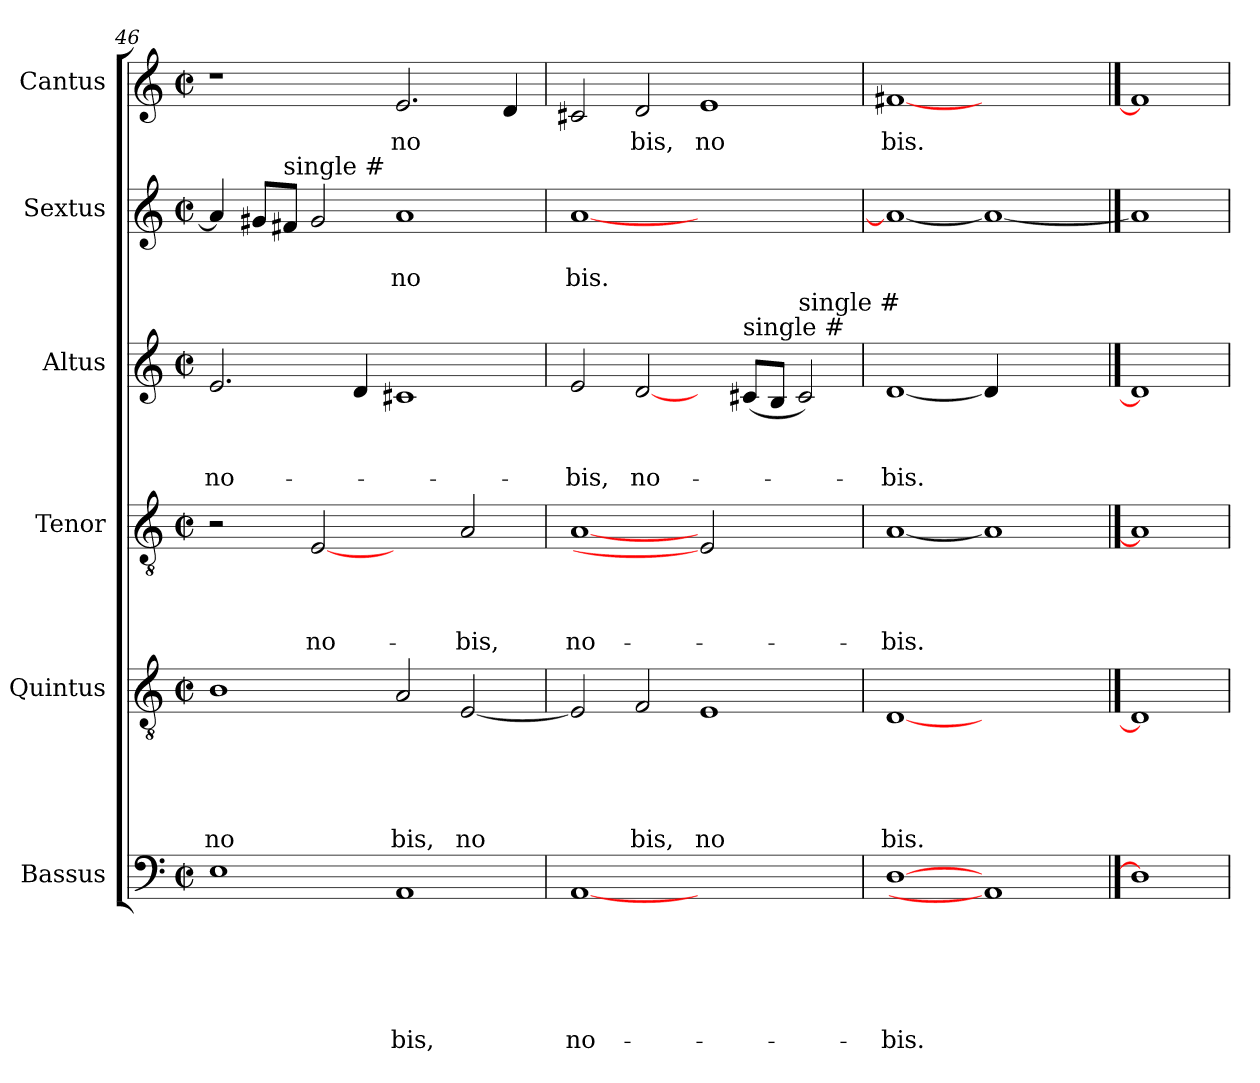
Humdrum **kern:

**kern	**text	**text	**text	**text	**text	**text	**kern	**text	**text	**text	**text	**text	**kern	**text	**text	**text	**text	**kern	**text	**text	**text	**kern	**text	**text	**kern	**text
*part6	*part6	*part6	*part6	*part6	*part6	*part6	*part5	*part5	*part5	*part5	*part5	*part5	*part4	*part4	*part4	*part4	*part4	*part3	*part3	*part3	*part3	*part2	*part2	*part2	*part1	*part1
*staff6	*staff6	*staff6	*staff6	*staff6	*staff6	*staff6	*staff5	*staff5	*staff5	*staff5	*staff5	*staff5	*staff4	*staff4	*staff4	*staff4	*staff4	*staff3	*staff3	*staff3	*staff3	*staff2	*staff2	*staff2	*staff1	*staff1
*I"Bassus	*	*	*	*	*	*	*I"Quintus	*	*	*	*	*	*I"Tenor	*	*	*	*	*I"Altus	*	*	*	*I"Sextus	*	*	*I"Cantus	*
*clefF4	*	*	*	*	*	*	*clefGv2	*	*	*	*	*	*clefGv2	*	*	*	*	*clefG2	*	*	*	*clefG2	*	*	*clefG2	*
*k[]	*	*	*	*	*	*	*k[]	*	*	*	*	*	*k[]	*	*	*	*	*k[]	*	*	*	*k[]	*	*	*k[]	*
*C:	*	*	*	*	*	*	*C:	*	*	*	*	*	*C:	*	*	*	*	*C:	*	*	*	*C:	*	*	*C:	*
*M2/2	*	*	*	*	*	*	*M2/2	*	*	*	*	*	*M2/2	*	*	*	*	*M2/2	*	*	*	*M2/2	*	*	*M2/2	*
*met(c|)	*	*	*	*	*	*	*met(c|)	*	*	*	*	*	*met(c|)	*	*	*	*	*met(c|)	*	*	*	*met(c|)	*	*	*met(c|)	*
=46	=46	=46	=46	=46	=46	=46	=46	=46	=46	=46	=46	=46	=46	=46	=46	=46	=46	=46	=46	=46	=46	=46	=46	=46	=46	=46
!	!	!	!	!	!	!	!	!	!	!	!	!LO:LY:b	!	!	!	!	!	!	!	!	!LO:LY:b	!	!	!	!	!
1E	.	.	.	.	.	.	1B	.	.	.	.	no	2r	.	.	.	.	2.e/	.	.	no-	4a/]	.	.	1r	.
.	.	.	.	.	.	.	.	.	.	.	.	.	.	.	.	.	.	.	.	.	.	8g#X/L	.	.	.	.
!	!	!	!	!	!	!	!	!	!	!	!	!	!	!	!	!	!	!	!	!	!	!LO:TX:a:t=single #	!	!	!	!
.	.	.	.	.	.	.	.	.	.	.	.	.	.	.	.	.	.	.	.	.	.	8f#/J	.	.	.	.
!	!	!	!	!	!	!	!	!	!	!	!	!	!	!	!	!	!LO:LY:b	!	!	!	!	!	!	!	!	!
.	.	.	.	.	.	.	.	.	.	.	.	.	[2E	.	.	.	no-	.	.	.	.	2g#/	.	.	.	.
.	.	.	.	.	.	.	.	.	.	.	.	.	.	.	.	.	.	4d/	.	.	.	.	.	.	.	.
!	!	!	!	!	!	!LO:LY:b	!	!	!	!	!	!LO:LY:b	!	!	!	!	!	!	!	!	!	!	!	!LO:LY:b	!	!LO:LY:b
1AA	.	.	.	.	.	-bis,	2A/	.	.	.	.	bis,	2ryy	.	.	.	.	1c#X	.	.	.	1a	.	no	2.e/	no
!	!	!	!	!	!	!	!	!	!	!	!	!LO:LY:b	!	!	!	!	!LO:LY:b	!	!	!	!	!	!	!	!	!
.	.	.	.	.	.	.	[<2E/	.	.	.	.	no	2A/	.	.	.	-bis,	.	.	.	.	.	.	.	.	.
.	.	.	.	.	.	.	.	.	.	.	.	.	.	.	.	.	.	.	.	.	.	.	.	.	4d/	.
=47	=47	=47	=47	=47	=47	=47	=47	=47	=47	=47	=47	=47	=47	=47	=47	=47	=47	=47	=47	=47	=47	=47	=47	=47	=47	=47
!	!	!	!	!	!	!LO:LY:b	!	!	!	!	!	!	!	!	!	!	!LO:LY:b	!	!	!	!LO:LY:b	!	!	!LO:LY:b	!	!
[1AA	.	.	.	.	.	no-	2E/]	.	.	.	.	.	[1A	.	.	.	no-	2e/	.	.	-bis,	[<1a	.	bis.	2c#X/	.
!	!	!	!	!	!	!	!	!	!	!	!	!LO:LY:b	!	!	!	!	!	!	!	!	!LO:LY:b	!	!	!	!	!LO:LY:b
.	.	.	.	.	.	.	2F/	.	.	.	.	bis,	.	.	.	.	.	[2d/	.	.	no-	.	.	.	2d/	bis,
!	!	!	!	!	!	!	!	!	!	!	!	!LO:LY:b	!	!	!	!	!	!	!	!	!	!	!	!	!	!LO:LY:b
1ryy	.	.	.	.	.	.	1E	.	.	.	.	no	2E]	.	.	.	.	4ryy	.	.	.	1ryy	.	.	1e	no
!	!	!	!	!	!	!	!	!	!	!	!	!	!	!	!	!	!	!LO:TX:a:t=single #	!	!	!	!	!	!	!	!
.	.	.	.	.	.	.	.	.	.	.	.	.	.	.	.	.	.	(<8c#/L	.	.	.	.	.	.	.	.
.	.	.	.	.	.	.	.	.	.	.	.	.	.	.	.	.	.	8B/J	.	.	.	.	.	.	.	.
!	!	!	!	!	!	!	!	!	!	!	!	!	!	!	!	!	!	!LO:TX:a:t=single #	!	!	!	!	!	!	!	!
.	.	.	.	.	.	.	.	.	.	.	.	.	2ryy	.	.	.	.	2c#/)	.	.	.	.	.	.	.	.
=48	=48	=48	=48	=48	=48	=48	=48	=48	=48	=48	=48	=48	=48	=48	=48	=48	=48	=48	=48	=48	=48	=48	=48	=48	=48	=48
!	!	!	!	!	!	!LO:LY:b	!	!	!	!	!	!LO:LY:b	!	!	!	!	!LO:LY:b	!	!	!	!LO:LY:b	!	!	!	!	!LO:LY:b
[1D	.	.	.	.	.	-bis.	[1D	.	.	.	.	bis.	[1A	.	.	.	-bis.	[1d	.	.	-bis.	1a_	.	.	[1f#X	bis.
1AA]	.	.	.	.	.	.	1ryy	.	.	.	.	.	1A]	.	.	.	.	4d/]	.	.	.	1a_	.	.	1ryy	.
.	.	.	.	.	.	.	.	.	.	.	.	.	.	.	.	.	.	2.ryy	.	.	.	.	.	.	.	.
==49	==49	==49	==49	==49	==49	==49	==49	==49	==49	==49	==49	==49	==49	==49	==49	==49	==49	==49	==49	==49	==49	==49	==49	==49	==49	==49
1D]	.	.	.	.	.	.	1D]	.	.	.	.	.	1A]	.	.	.	.	1d]	.	.	.	1a]	.	.	1f#]	.
=	=	=	=	=	=	=	=	=	=	=	=	=	=	=	=	=	=	=	=	=	=	=	=	=	=	=
*-	*-	*-	*-	*-	*-	*-	*-	*-	*-	*-	*-	*-	*-	*-	*-	*-	*-	*-	*-	*-	*-	*-	*-	*-	*-	*-
